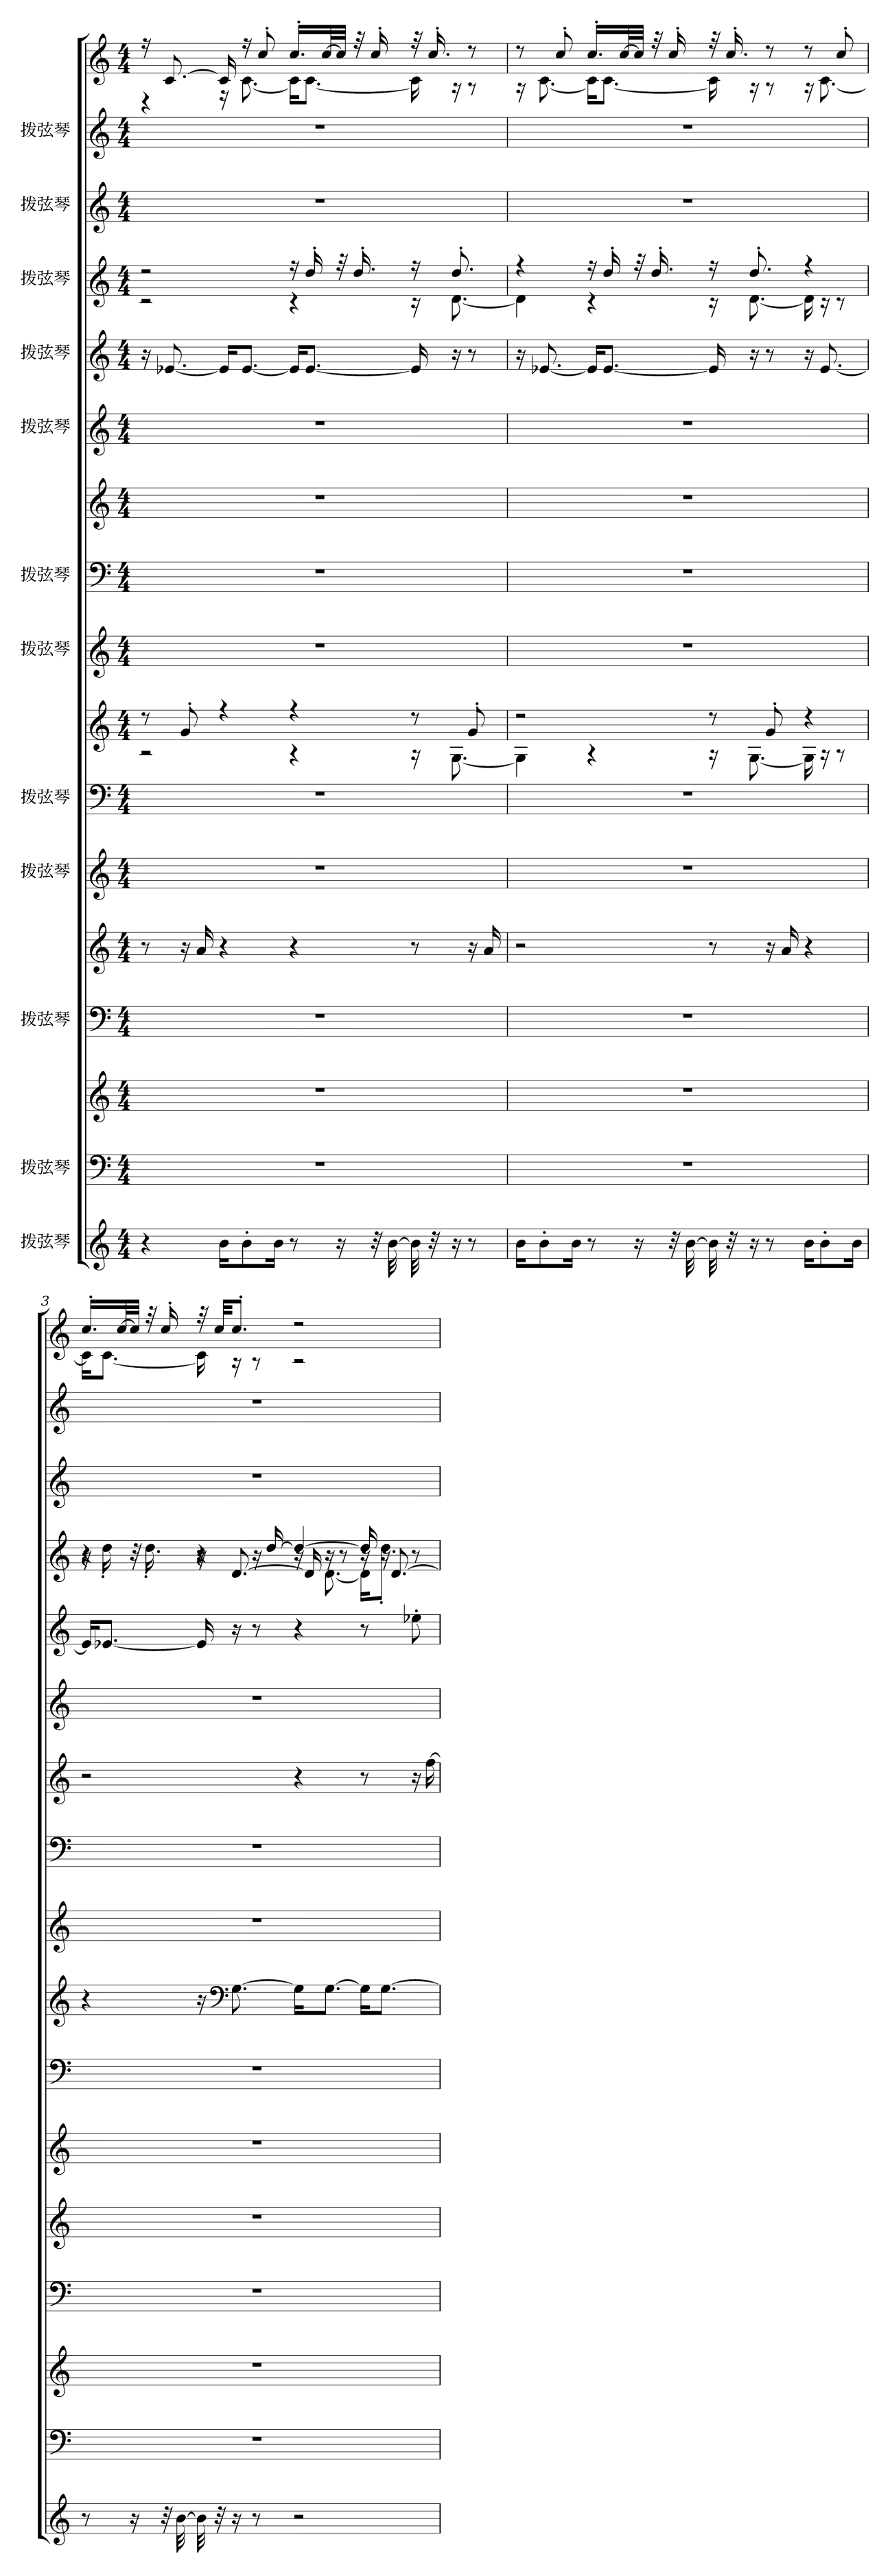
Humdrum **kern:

**kern	**kern	**kern	**kern	**kern	**kern	**kern	**kern	**kern	**kern	**kern	**kern	**kern	**kern	**kern	**kern	**kern
*part12	*part11	*part11	*part10	*part10	*part9	*part8	*part8	*part7	*part6	*part6	*part5	*part4	*part3	*part2	*part1	*part1
*staff17	*staff16	*staff15	*staff14	*staff13	*staff12	*staff11	*staff10	*staff9	*staff8	*staff7	*staff6	*staff5	*staff4	*staff3	*staff2	*staff1
*I"拨弦琴	*I"拨弦琴	*	*I"拨弦琴	*	*I"拨弦琴	*I"拨弦琴	*	*I"拨弦琴	*I"拨弦琴	*	*I"拨弦琴	*I"拨弦琴	*I"拨弦琴	*I"拨弦琴	*I"拨弦琴	*
*clefG2	*clefF4	*clefG2	*clefF4	*clefG2	*clefG2	*clefF4	*clefG2	*clefG2	*clefF4	*clefG2	*clefG2	*clefG2	*clefG2	*clefG2	*clefG2	*clefG2
*k[]	*k[]	*k[]	*k[]	*k[]	*k[]	*k[]	*k[]	*k[]	*k[]	*k[]	*k[]	*k[]	*k[]	*k[]	*k[]	*k[]
*M4/4	*M4/4	*M4/4	*M4/4	*M4/4	*M4/4	*M4/4	*M4/4	*M4/4	*M4/4	*M4/4	*M4/4	*M4/4	*M4/4	*M4/4	*M4/4	*M4/4
*MM120	*MM120	*MM120	*MM120	*MM120	*MM120	*MM120	*MM120	*MM120	*MM120	*MM120	*MM120	*MM120	*MM120	*MM120	*MM120	*MM120
=1	=1	=1	=1	=1	=1	=1	=1	=1	=1	=1	=1	=1	=1	=1	=1	=1
*	*	*	*	*	*	*	*^	*	*	*	*	*	*^	*	*	*^
4r	1r	1r	1r	8r	1r	1r	8r	2r	1r	1r	1r	1r	16r	2r	2r	1r	1r	16r	4r
.	.	.	.	.	.	.	.	.	.	.	.	.	[8.e-X/	.	.	.	.	[8.c/	.
.	.	.	.	16r	.	.	8g'/	.	.	.	.	.	.	.	.	.	.	.	.
.	.	.	.	16a/	.	.	.	.	.	.	.	.	.	.	.	.	.	.	.
16b\KL	.	.	.	4r	.	.	4r	.	.	.	.	.	16e-/KL]	.	.	.	.	16c/]	16r
8b'\	.	.	.	.	.	.	.	.	.	.	.	.	[8.e-/J	.	.	.	.	16r	[8.c\
.	.	.	.	.	.	.	.	.	.	.	.	.	.	.	.	.	.	8cc'/	.
16b\Jk	.	.	.	.	.	.	.	.	.	.	.	.	.	.	.	.	.	.	.
8r	.	.	.	4r	.	.	4r	4r	.	.	.	.	16e-/KL]	16r	4r	.	.	16.cc'/LL	16c\KL]
.	.	.	.	.	.	.	.	.	.	.	.	.	[8.e-/J	16dd'/	.	.	.	.	[8.c\J
.	.	.	.	.	.	.	.	.	.	.	.	.	.	.	.	.	.	[32cc/L	.
16r	.	.	.	.	.	.	.	.	.	.	.	.	.	32r	.	.	.	32cc/JJJ]	.
.	.	.	.	.	.	.	.	.	.	.	.	.	.	16.dd'/	.	.	.	32r	.
32r	.	.	.	.	.	.	.	.	.	.	.	.	.	.	.	.	.	16cc'/	.
[32b\	.	.	.	.	.	.	.	.	.	.	.	.	.	.	.	.	.	.	.
32b\]	.	.	.	8r	.	.	8r	16r	.	.	.	.	16e-/]	16r	16r	.	.	32r	16c\]
32r	.	.	.	.	.	.	.	.	.	.	.	.	.	.	.	.	.	16.cc'/	.
16r	.	.	.	.	.	.	.	[8.G\	.	.	.	.	16r	8.dd'/	[8.d\	.	.	.	16r
8r	.	.	.	16r	.	.	8g'/	.	.	.	.	.	8r	.	.	.	.	8r	8r
.	.	.	.	16a/	.	.	.	.	.	.	.	.	.	.	.	.	.	.	.
!!LO:PB:g=z	!!
=2	=2	=2	=2	=2	=2	=2	=2	=2	=2	=2	=2	=2	=2	=2	=2	=2	=2	=2	=2
16b\KL	1r	1r	1r	2r	1r	1r	2r	4G\]	1r	1r	1r	1r	16r	4r	4d\]	1r	1r	8r	16r
8b'\	.	.	.	.	.	.	.	.	.	.	.	.	[8.e-X/	.	.	.	.	.	[8.c\
.	.	.	.	.	.	.	.	.	.	.	.	.	.	.	.	.	.	8cc'/	.
16b\Jk	.	.	.	.	.	.	.	.	.	.	.	.	.	.	.	.	.	.	.
8r	.	.	.	.	.	.	.	4r	.	.	.	.	16e-/KL]	16r	4r	.	.	16.cc'/LL	16c\KL]
.	.	.	.	.	.	.	.	.	.	.	.	.	[8.e-/J	16dd'/	.	.	.	.	[8.c\J
.	.	.	.	.	.	.	.	.	.	.	.	.	.	.	.	.	.	[32cc/L	.
16r	.	.	.	.	.	.	.	.	.	.	.	.	.	32r	.	.	.	32cc/JJJ]	.
.	.	.	.	.	.	.	.	.	.	.	.	.	.	16.dd'/	.	.	.	32r	.
32r	.	.	.	.	.	.	.	.	.	.	.	.	.	.	.	.	.	16cc'/	.
[32b\	.	.	.	.	.	.	.	.	.	.	.	.	.	.	.	.	.	.	.
32b\]	.	.	.	8r	.	.	8r	16r	.	.	.	.	16e-/]	16r	16r	.	.	32r	16c\]
32r	.	.	.	.	.	.	.	.	.	.	.	.	.	.	.	.	.	16.cc'/	.
16r	.	.	.	.	.	.	.	[8.G\	.	.	.	.	16r	8.dd'/	[8.d\	.	.	.	16r
8r	.	.	.	16r	.	.	8g'/	.	.	.	.	.	8r	.	.	.	.	8r	8r
.	.	.	.	16a/	.	.	.	.	.	.	.	.	.	.	.	.	.	.	.
16b\KL	.	.	.	4r	.	.	4r	16G\]	.	.	.	.	16r	4r	16d\]	.	.	8r	16r
8b'\	.	.	.	.	.	.	.	16r	.	.	.	.	[8.e-/	.	16r	.	.	.	[8.c\
.	.	.	.	.	.	.	.	8r	.	.	.	.	.	.	8r	.	.	8cc'/	.
16b\Jk	.	.	.	.	.	.	.	.	.	.	.	.	.	.	.	.	.	.	.
*	*	*	*	*	*	*	*v	*v	*	*	*	*	*	*	*	*	*	*	*
!!LO:PB:g=z	!!
=3	=3	=3	=3	=3	=3	=3	=3	=3	=3	=3	=3	=3	=3	=3	=3	=3	=3	=3
*	*	*	*	*	*	*	*	*	*	*	*	*	*	*^	*	*	*	*
8r	1r	1r	1r	1r	1r	1r	4r	1r	1r	2r	1r	16e-/KL]	4r	16r	4r	1r	1r	16.cc'/LL	16c\KL]
.	.	.	.	.	.	.	.	.	.	.	.	[8.e-X/J	.	16dd'\	.	.	.	.	[8.c\J
.	.	.	.	.	.	.	.	.	.	.	.	.	.	.	.	.	.	[32cc/L	.
16r	.	.	.	.	.	.	.	.	.	.	.	.	.	32r	.	.	.	32cc/JJJ]	.
.	.	.	.	.	.	.	.	.	.	.	.	.	.	16.dd'\	.	.	.	32r	.
32r	.	.	.	.	.	.	.	.	.	.	.	.	.	.	.	.	.	16cc'/	.
[32b\	.	.	.	.	.	.	.	.	.	.	.	.	.	.	.	.	.	.	.
32b\]	.	.	.	.	.	.	16r	.	.	.	.	16e-/]	8r	4r	16r	.	.	32r	16c\]
32r	.	.	.	.	.	.	.	.	.	.	.	.	.	.	.	.	.	32cc/KKL	.
*	*	*	*	*	*	*	*clefF4	*	*	*	*	*	*	*	*	*	*	*	*
16r	.	.	.	.	.	.	[8.G\	.	.	.	.	16r	.	.	[8.d/	.	.	8.cc'/J	16r
8r	.	.	.	.	.	.	.	.	.	.	.	8r	16r	.	.	.	.	.	8r
.	.	.	.	.	.	.	.	.	.	.	.	.	[16dd/	.	.	.	.	.	.
2r	.	.	.	.	.	.	16G\KL]	.	.	4r	.	4r	4dd/_	16r	16d/]	.	.	2r	2r
.	.	.	.	.	.	.	[8.G\J	.	.	.	.	.	.	[8.d\	16r	.	.	.	.
.	.	.	.	.	.	.	.	.	.	.	.	.	.	.	8r	.	.	.	.
.	.	.	.	.	.	.	16G\KL]	.	.	8r	.	8r	16dd/]	16d\KL]	16r	.	.	.	.
.	.	.	.	.	.	.	[8.G\J	.	.	.	.	.	16r	8.dd'\J	[8.d/	.	.	.	.
.	.	.	.	.	.	.	.	.	.	16r	.	8ee-X'\	8r	.	.	.	.	.	.
.	.	.	.	.	.	.	.	.	.	[16ff\	.	.	.	.	.	.	.	.	.
*	*	*	*	*	*	*	*	*	*	*	*	*	*v	*v	*v	*	*	*v	*v
=	=	=	=	=	=	=	=	=	=	=	=	=	=	=	=	=
*-	*-	*-	*-	*-	*-	*-	*-	*-	*-	*-	*-	*-	*-	*-	*-	*-
